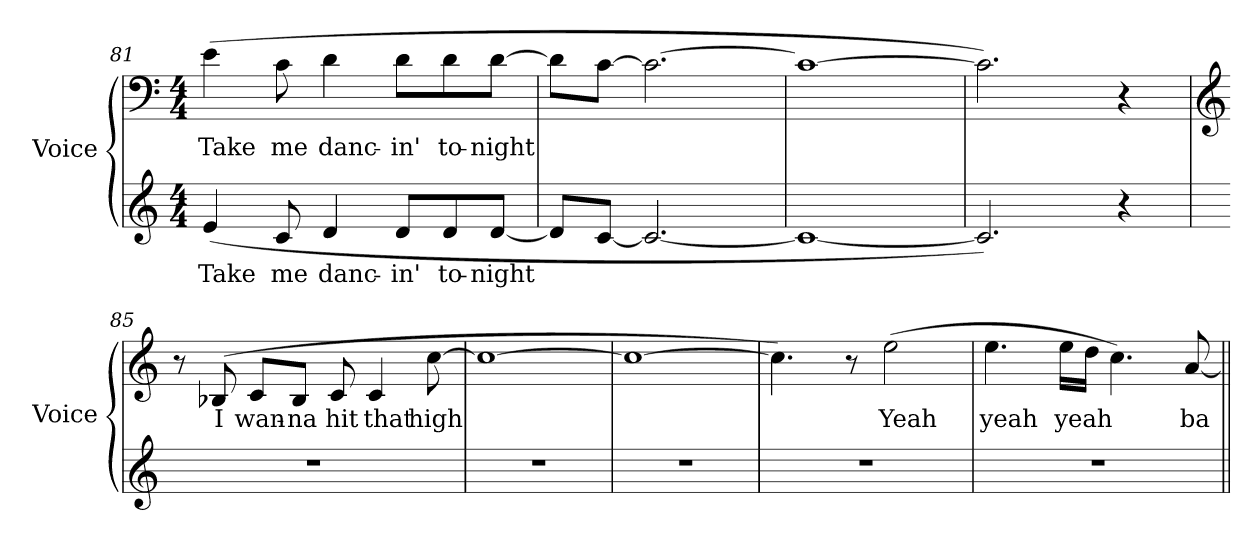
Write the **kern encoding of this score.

**kern	**text	**kern	**text
*part2	*part2	*part1	*part1
*staff2	*staff2	*staff1	*staff1
*I"Voice	*	*I"Voice	*
*I'Voice	*	*I'Voice	*
*clefG2	*	*clefF4	*
*k[]	*	*k[]	*
*C:	*	*C:	*
*M4/4	*	*M4/4	*
=81	=81	=81	=81
!	!LO:LY:b:color=#000000	!	!
!	!	!	!LO:LY:b:color=#000000
(4ei/	Take	(4ei\	Take
!	!LO:LY:b:color=#000000	!	!
!	!	!	!LO:LY:b:color=#000000
8ci/	me	8ci\	me
!	!LO:LY:b:color=#000000	!	!
!	!	!	!LO:LY:b:color=#000000
4di/	danc-	4di\	danc-
!	!LO:LY:b:color=#000000	!	!
!	!	!	!LO:LY:b:color=#000000
8di/L	-in'	8di\L	-in'
!	!LO:LY:b:color=#000000	!	!
!	!	!	!LO:LY:b:color=#000000
8di/	to-	8di\	to-
!	!LO:LY:b:color=#000000	!	!
!	!	!	!LO:LY:b:color=#000000
[8di/J	-night	[8di\J	-night
=82	=82	=82	=82
8di/L]	.	8di\L]	.
[8ci/J	.	[8ci\J	.
2.ci/_	.	2.ci\_	.
=83	=83	=83	=83
1ci_	.	1ci_	.
!!LO:LB:g=z
=84	=84	=84	=84
2.ci/])	.	2.ci\])	.
4r	.	4r	.
=85	=85	=85	=85
*	*	*clefG2	*
1r	.	8r	.
!	!	!	!LO:LY:b:color=#000000
.	.	(8B-Xi/	I
!	!	!	!LO:LY:b:color=#000000
.	.	8ci/L	wan-
!	!	!	!LO:LY:b:color=#000000
.	.	8B-i/J	-na
!	!	!	!LO:LY:b:color=#000000
.	.	8ci/	hit
!	!	!	!LO:LY:b:color=#000000
.	.	4ci/	that
!	!	!	!LO:LY:b:color=#000000
.	.	[8cci\	high
=86	=86	=86	=86
1r	.	1cci_	.
=87	=87	=87	=87
1r	.	1cci_	.
=88	=88	=88	=88
1r	.	4.cci\])	.
.	.	8r	.
!	!	!	!LO:LY:b:color=#000000
.	.	(2eei\	Yeah
=89	=89	=89	=89
!	!	!	!LO:LY:b:color=#000000
1r	.	4.eei\	yeah
!	!	!	!LO:LY:b:color=#000000
.	.	16eei\LL	yeah
.	.	16ddi\JJ	.
.	.	4.cci\)	.
!	!	!	!LO:LY:b:color=#000000
.	.	[8ai/	ba-
=||	=||	=||	=||
*-	*-	*-	*-
